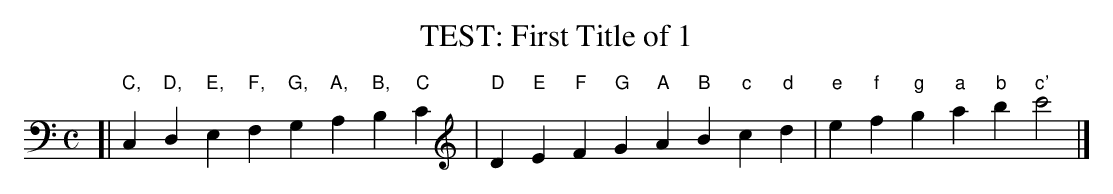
X:1
T: TEST: First Title of 1
M:C
K:C
L:1/4
[| "C,"C,"D,"D,"E,"E,"F,"F, "G,"G,"A,"A,"B,"B,"C"C \
|  "D"D"E"E"F"F"G"G "A"A"B"B"c"c"d"d \
|  "e"e"f"f"g"g"a"a "b"b"c'"c'2 |]
